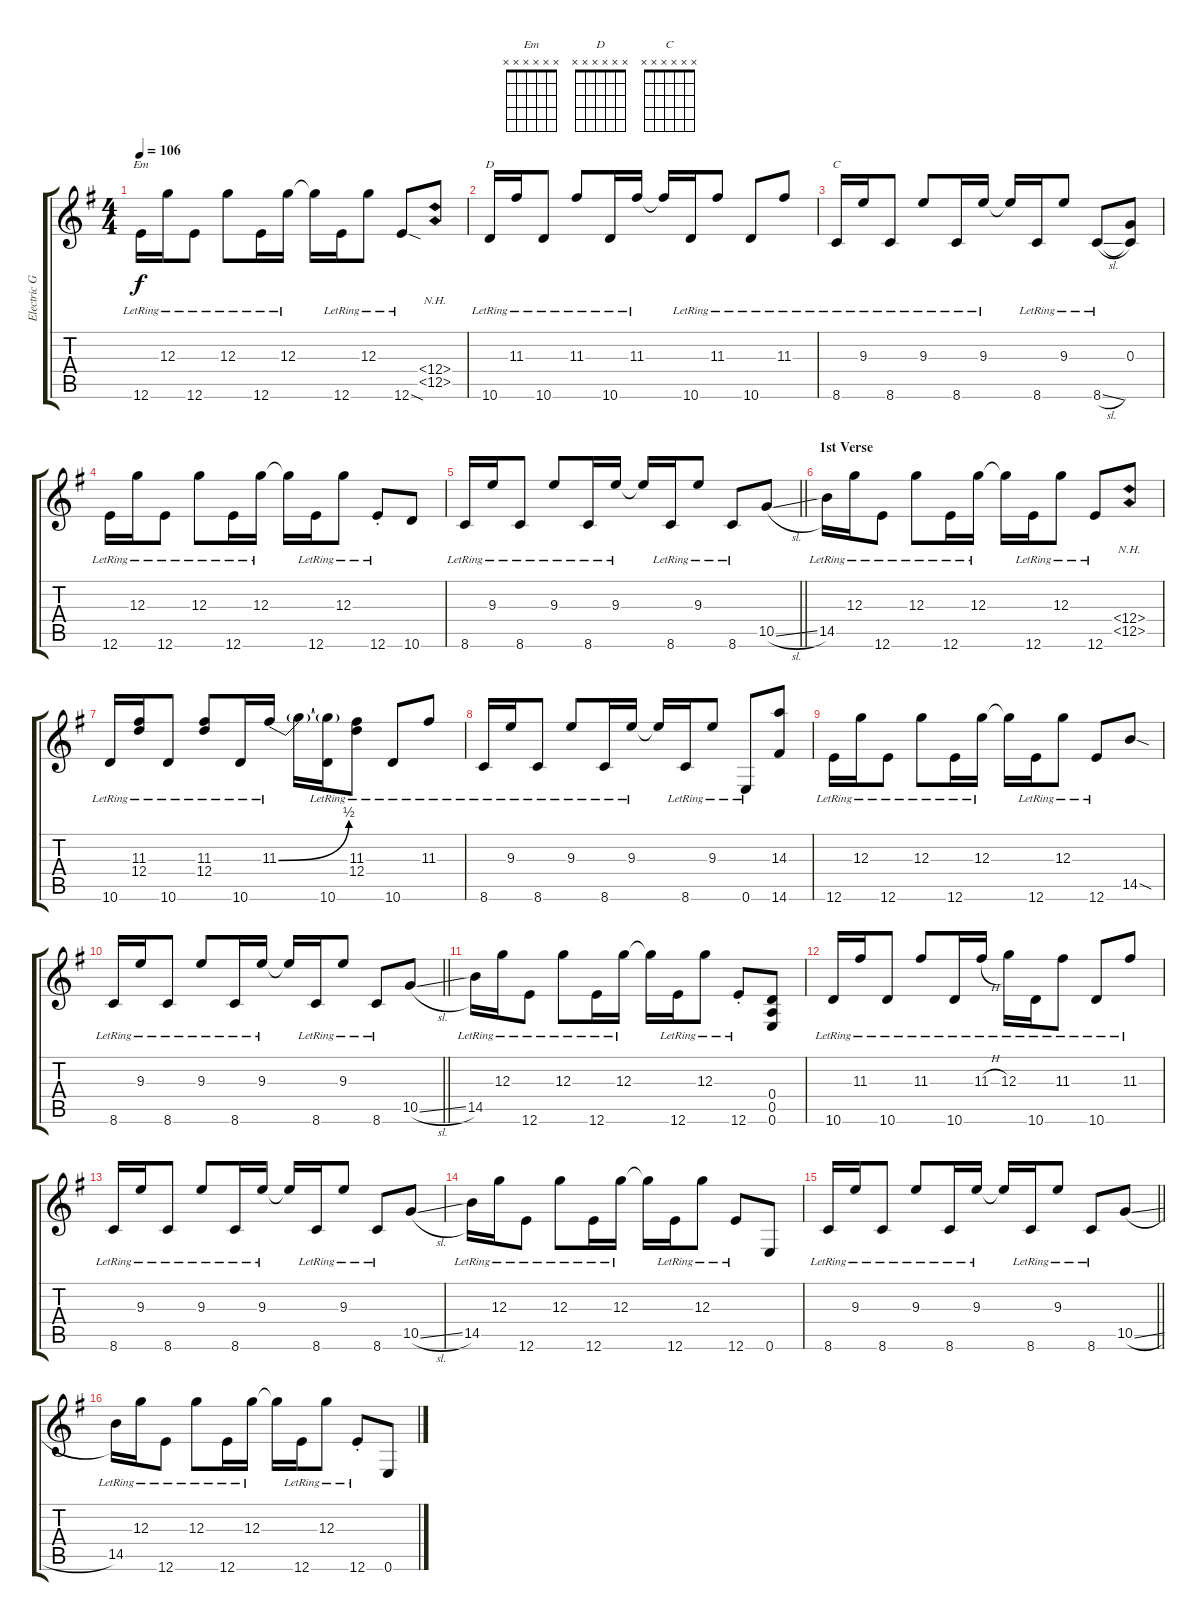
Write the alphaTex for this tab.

\track ("Electric Guitar, light overdrive" "Electric G") {instrument electricguitarjazz}
\staff {score tabs}
\tuning (E4 B3 G3 D3 A2 E2) {hide}
\chord ("Em" x x x x x x)
\chord ("D" x x x x x x)
\chord ("C" x x x x x x)
\ts (4 4)
\tempo 106
\clef g2
\ks eminor
12.6{lr}.16{ch "Em" dy f} 12.3{lr}.16 12.6{lr}.8 12.3{lr}.8 12.6{lr}.16 12.3{lr}.16 12.3{t}.16 12.6{lr}.16 12.3{lr}.8 12.6{sod lr}.8 (12.4{nh} 12.5{nh}).8 |
10.6{lr}.16{ch "D"} 11.3{lr}.16 10.6{lr}.8 11.3{lr}.8 10.6{lr}.16 11.3{lr}.16 11.3{t}.16 10.6{lr}.16 11.3{lr}.8 10.6{lr}.8 11.3{lr}.8 |
8.6{lr}.16{ch "C"} 9.3{lr}.16 8.6{lr}.8 9.3{lr}.8 8.6{lr}.16 9.3{lr}.16 9.3{t}.16 8.6{lr}.16 9.3{lr}.8 8.6{sl lr}.8 (0.3 8.6{t}).8 |
12.6{lr}.16 12.3{lr}.16 12.6{lr}.8 12.3{lr}.8 12.6{lr}.16 12.3{lr}.16 12.3{t}.16 12.6{lr}.16 12.3{lr}.8 12.6{st lr}.8 10.6.8 |
\barLineRight lightlight
8.6{lr}.16 9.3{lr}.16 8.6{lr}.8 9.3{lr}.8 8.6{lr}.16 9.3{lr}.16 9.3{t}.16 8.6{lr}.16 9.3{lr}.8 8.6{lr}.8 10.5{sl}.8 |
\section ("" "1st Verse")
14.5{lr}.16 12.3{lr}.16 12.6{lr}.8 12.3{lr}.8 12.6{lr}.16 12.3{lr}.16 12.3{t}.16 12.6{lr}.16 12.3{lr}.8 12.6{lr}.8 (12.4{nh} 12.5{nh}).8 |
10.6{lr}.16 (11.3{lr} 12.4{lr}).16 10.6{lr}.8 (11.3{lr} 12.4{lr}).8 10.6{lr}.16 11.3{be (bend 0 0 60 2) lr}.16 11.3{t}.16 (11.3{t} 10.6{lr}).16 (11.3{lr} 12.4{lr}).8 10.6{lr}.8 11.3{lr}.8 |
8.6{lr}.16 9.3{lr}.16 8.6{lr}.8 9.3{lr}.8 8.6{lr}.16 9.3{lr}.16 9.3{t}.16 8.6{lr}.16 9.3{lr}.8 0.6{lr}.8 (14.3 14.6).8 |
12.6{lr}.16 12.3{lr}.16 12.6{lr}.8 12.3{lr}.8 12.6{lr}.16 12.3{lr}.16 12.3{t}.16 12.6{lr}.16 12.3{lr}.8 12.6{lr}.8 14.5{sod}.8 |
\barLineRight lightlight
8.6{lr}.16 9.3{lr}.16 8.6{lr}.8 9.3{lr}.8 8.6{lr}.16 9.3{lr}.16 9.3{t}.16 8.6{lr}.16 9.3{lr}.8 8.6{lr}.8 10.5{sl}.8 |
14.5{lr}.16 12.3{lr}.16 12.6{lr}.8 12.3{lr}.8 12.6{lr}.16 12.3{lr}.16 12.3{t}.16 12.6{lr}.16 12.3{lr}.8 12.6{st lr}.8 (0.4 0.5 0.6).8 |
10.6{lr}.16 11.3{lr}.16 10.6{lr}.8 11.3{lr}.8 10.6{lr}.16 11.3{h lr}.16 12.3{lr}.16 10.6{lr}.16 11.3{lr}.8 10.6{lr}.8 11.3{lr}.8 |
8.6{lr}.16 9.3{lr}.16 8.6{lr}.8 9.3{lr}.8 8.6{lr}.16 9.3{lr}.16 9.3{t}.16 8.6{lr}.16 9.3{lr}.8 8.6{lr}.8 10.5{sl}.8 |
14.5{lr}.16 12.3{lr}.16 12.6{lr}.8 12.3{lr}.8 12.6{lr}.16 12.3{lr}.16 12.3{t}.16 12.6{lr}.16 12.3{lr}.8 12.6{lr}.8 0.6.8 |
\barLineRight lightlight
8.6{lr}.16 9.3{lr}.16 8.6{lr}.8 9.3{lr}.8 8.6{lr}.16 9.3{lr}.16 9.3{t}.16 8.6{lr}.16 9.3{lr}.8 8.6{lr}.8 10.5{sl}.8 |
14.5{lr}.16 12.3{lr}.16 12.6{lr}.8 12.3{lr}.8 12.6{lr}.16 12.3{lr}.16 12.3{t}.16 12.6{lr}.16 12.3{lr}.8 12.6{st lr}.8 0.6.8
